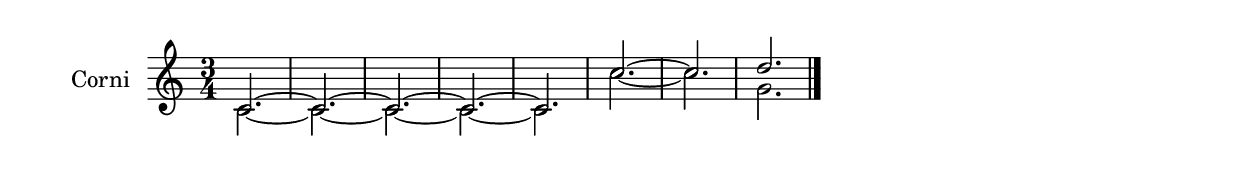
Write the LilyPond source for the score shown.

\new Staff  {
	\time 3/4
	\override Score.MetronomeMark #'stencil = ##f
	\tempo 4 = 120 
	\set Staff.instrumentName="Corni"
	\set Staff.midiInstrument="french horn"
	\transposition d
	\key c \major
	\clef treble
	\relative c' {
		<<{c2.~}\\{c~}>> |
		<<{c~}\\{c~}>> |
		<<{c~}\\{c~}>> |
		<<{c~}\\{c~}>> |
		<<{c}\\{c}>> |
		<<{c'~}\\{c~}>> |
		<<{c}\\{c}>> |
		<<{d}\\{g,}>> |

	\bar "|."
	}

}
